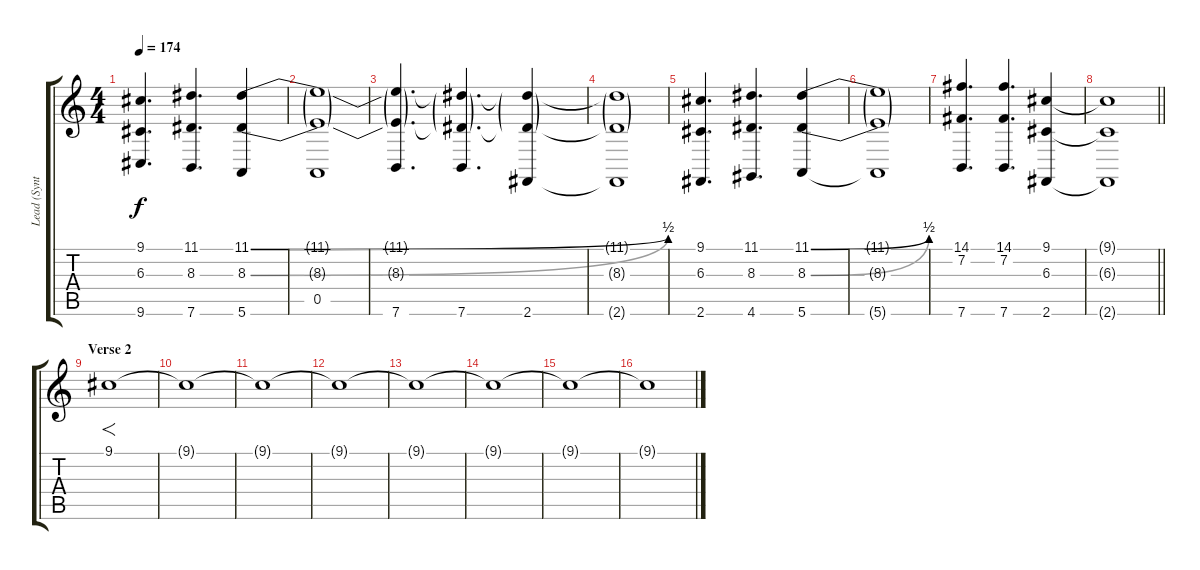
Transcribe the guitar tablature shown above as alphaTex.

\track ("Lead (Synth)" "Lead (Synt") {instrument lead2sawtooth}
\staff {score tabs}
\tuning (E4 B3 G3 D3 A2 E2) {hide}
\ts (4 4)
\tempo 174
\clef g2
\ks c
(9.1 6.3 9.6).4{d dy f} (11.1 8.3 7.6).4{d} (11.1{be (bend 0 0 60 2)} 8.3{be (bend 0 0 60 2)} 5.6).4 |
(11.1{t} 8.3{t} 0.5).1 |
(11.1{t} 8.3{t} 7.6).4{d} (11.1{t} 8.3{t} 7.6).4{d} (11.1{t} 8.3{t} 2.6).4 |
(11.1{t} 8.3{t} 2.6{t}).1 |
(9.1 6.3 2.6).4{d} (11.1 8.3 4.6).4{d} (11.1{be (bend 0 0 60 2)} 8.3{be (bend 0 0 60 2)} 5.6).4 |
(11.1{t} 8.3{t} 5.6{t}).1 |
(14.1 7.2 7.6).4{d} (14.1 7.2 7.6).4{d} (9.1 6.3 2.6).4 |
\barLineRight lightlight
(9.1{t} 6.3{t} 2.6{t}).1 |
\section ("" "Verse 2")
9.1.1{f volume 6 instrument fx7echoes} |
9.1{t}.1 |
9.1{t}.1 |
9.1{t}.1 |
9.1{t}.1 |
9.1{t}.1{volume 11} |
9.1{t}.1{volume 6} |
9.1{t}.1
